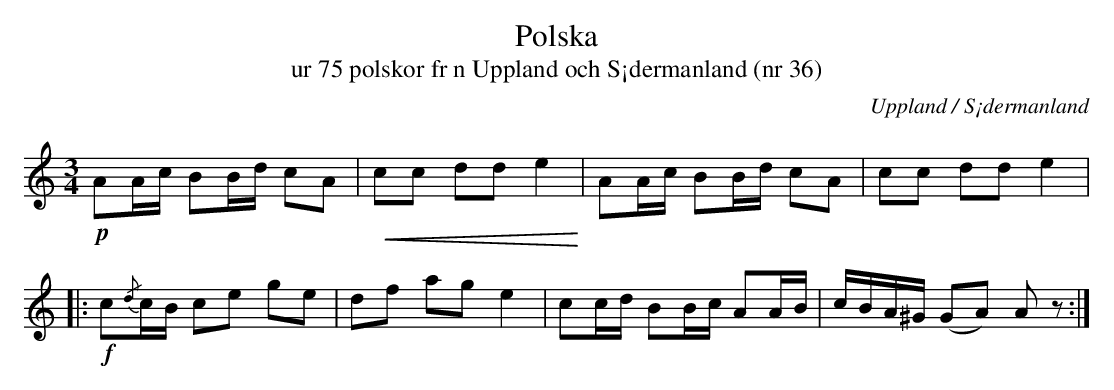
X:1
T:Polska
T:ur 75 polskor fr n Uppland och S¡dermanland (nr 36)
M:3/4
O:Uppland / S¡dermanland
M:3/4
L:1/16
K:Am
!p!A2Ac B2Bd c2A2 | !<(!c2c2 d2d2 e4!<)! | A2Ac B2Bd c2A2 | c2c2 d2d2 e4 |
|: !f!c2{/d}cB c2e2 g2e2 | d2f2 a2g2 e4 | c2cd B2Bc A2AB | cBA^G (G2A2) A2z2 :|
